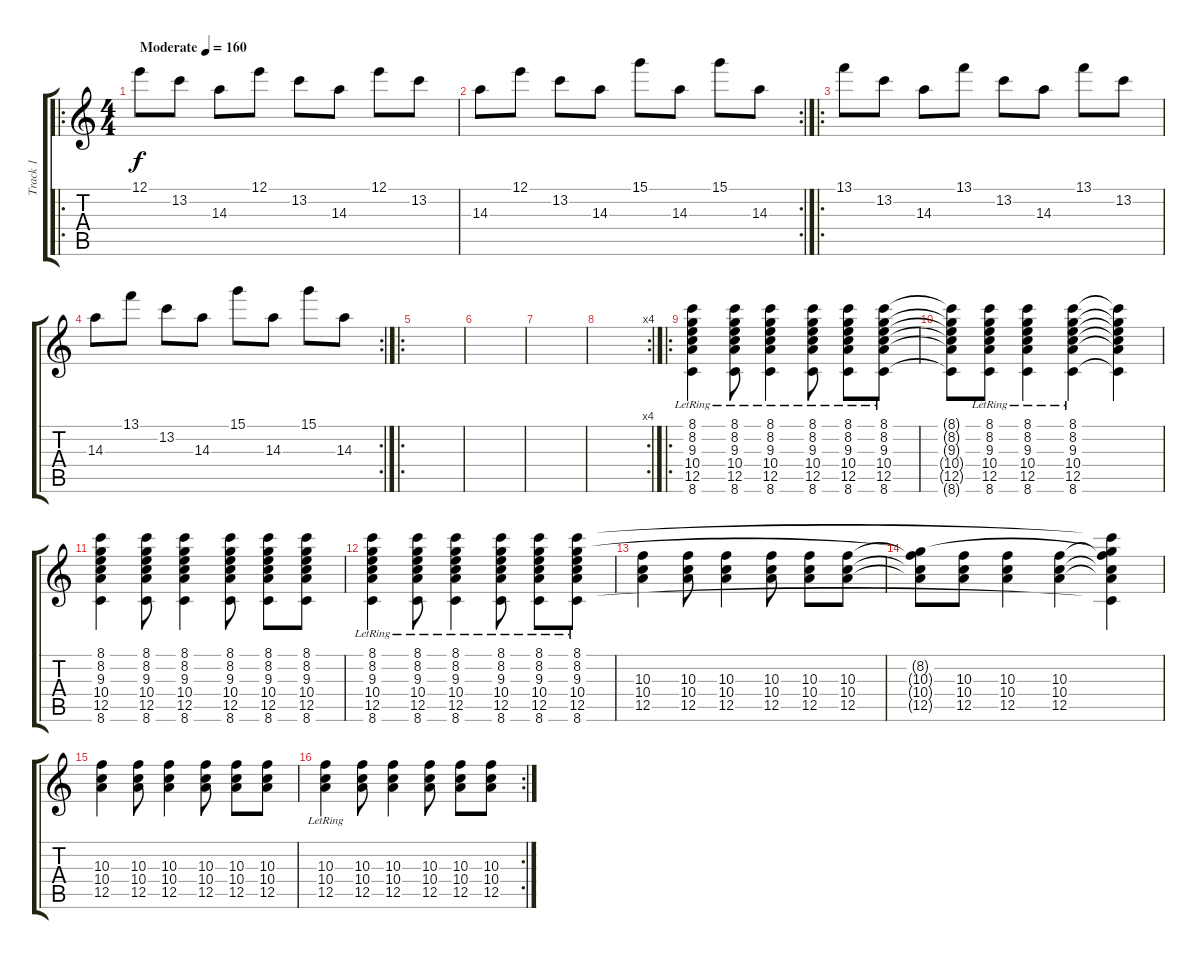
\track ("Track 1" "Track 1") {instrument electricguitarclean}
\staff {score tabs}
\tuning (E4 B3 G3 D3 A2 E2) {hide}
\ro
\ts (4 4)
\tempo (160 "Moderate")
\clef g2
\ks c
12.1.8{dy f instrument electricguitarclean} 13.2.8 14.3.8 12.1.8 13.2.8 14.3.8 12.1.8 13.2.8 |
\rc 2
14.3.8 12.1.8 13.2.8 14.3.8 15.1.8 14.3.8 15.1.8 14.3.8 |
\ro
13.1.8 13.2.8 14.3.8 13.1.8 13.2.8 14.3.8 13.1.8 13.2.8 |
\rc 2
14.3.8 13.1.8 13.2.8 14.3.8 15.1.8 14.3.8 15.1.8 14.3.8 |
\ro
|
|
|
\rc 4
|
\ro
(8.1 8.2{lr} 9.3{lr} 10.4{lr} 12.5 8.6).4 (8.1 8.2 9.3 10.4 12.5 8.6{lr}).8 (8.1 8.2 9.3 10.4 12.5 8.6{lr}).4 (8.1 8.2 9.3 10.4 12.5 8.6{lr}).8 (8.1 8.2 9.3 10.4 12.5 8.6{lr}).8 (8.1 8.2 9.3 10.4 12.5 8.6{lr}).8 |
(8.1{t} 8.2{t} 9.3{t} 10.4{t} 12.5{t} 8.6{t}).8 (8.1 8.2 9.3 10.4 12.5 8.6{lr}).8 (8.1 8.2 9.3 10.4 12.5 8.6{lr}).4 (8.1 8.2 9.3 10.4 12.5 8.6{lr}).4 (8.1{t} 8.2{t} 9.3{t} 10.4{t} 12.5{t} 8.6{t}).4 |
(8.1 8.2 9.3 10.4 12.5 8.6).4 (8.1 8.2 9.3 10.4 12.5 8.6).8 (8.1 8.2 9.3 10.4 12.5 8.6).4 (8.1 8.2 9.3 10.4 12.5 8.6).8 (8.1 8.2 9.3 10.4 12.5 8.6).8 (8.1 8.2 9.3 10.4 12.5 8.6).8 |
(8.1 8.2{lr} 9.3{lr} 10.4{lr} 12.5 8.6).4 (8.1 8.2 9.3 10.4 12.5 8.6{lr}).8 (8.1 8.2 9.3 10.4 12.5 8.6{lr}).4 (8.1 8.2 9.3 10.4 12.5 8.6{lr}).8 (8.1 8.2 9.3 10.4 12.5 8.6{lr}).8 (8.1 8.2 9.3 10.4 12.5 8.6{lr}).8 |
(10.3 10.4 12.5).4 (10.3 10.4 12.5).8 (10.3 10.4 12.5).4 (10.3 10.4 12.5).8 (10.3 10.4 12.5).8 (10.3 10.4 12.5).8 |
(8.2{t} 10.3{t} 10.4{t} 12.5{t}).8 (10.3 10.4 12.5).8 (10.3 10.4 12.5).4 (10.3 10.4 12.5).4 (8.1{t} 8.2{t} 10.3{t} 10.4{t} 12.5{t} 8.6{t}).4 |
(10.3 10.4 12.5).4 (10.3 10.4 12.5).8 (10.3 10.4 12.5).4 (10.3 10.4 12.5).8 (10.3 10.4 12.5).8 (10.3 10.4 12.5).8 |
\rc 2
(10.3{lr} 10.4{lr} 12.5).4 (10.3 10.4 12.5).8 (10.3 10.4 12.5).4 (10.3 10.4 12.5).8 (10.3 10.4 12.5).8 (10.3 10.4 12.5).8
